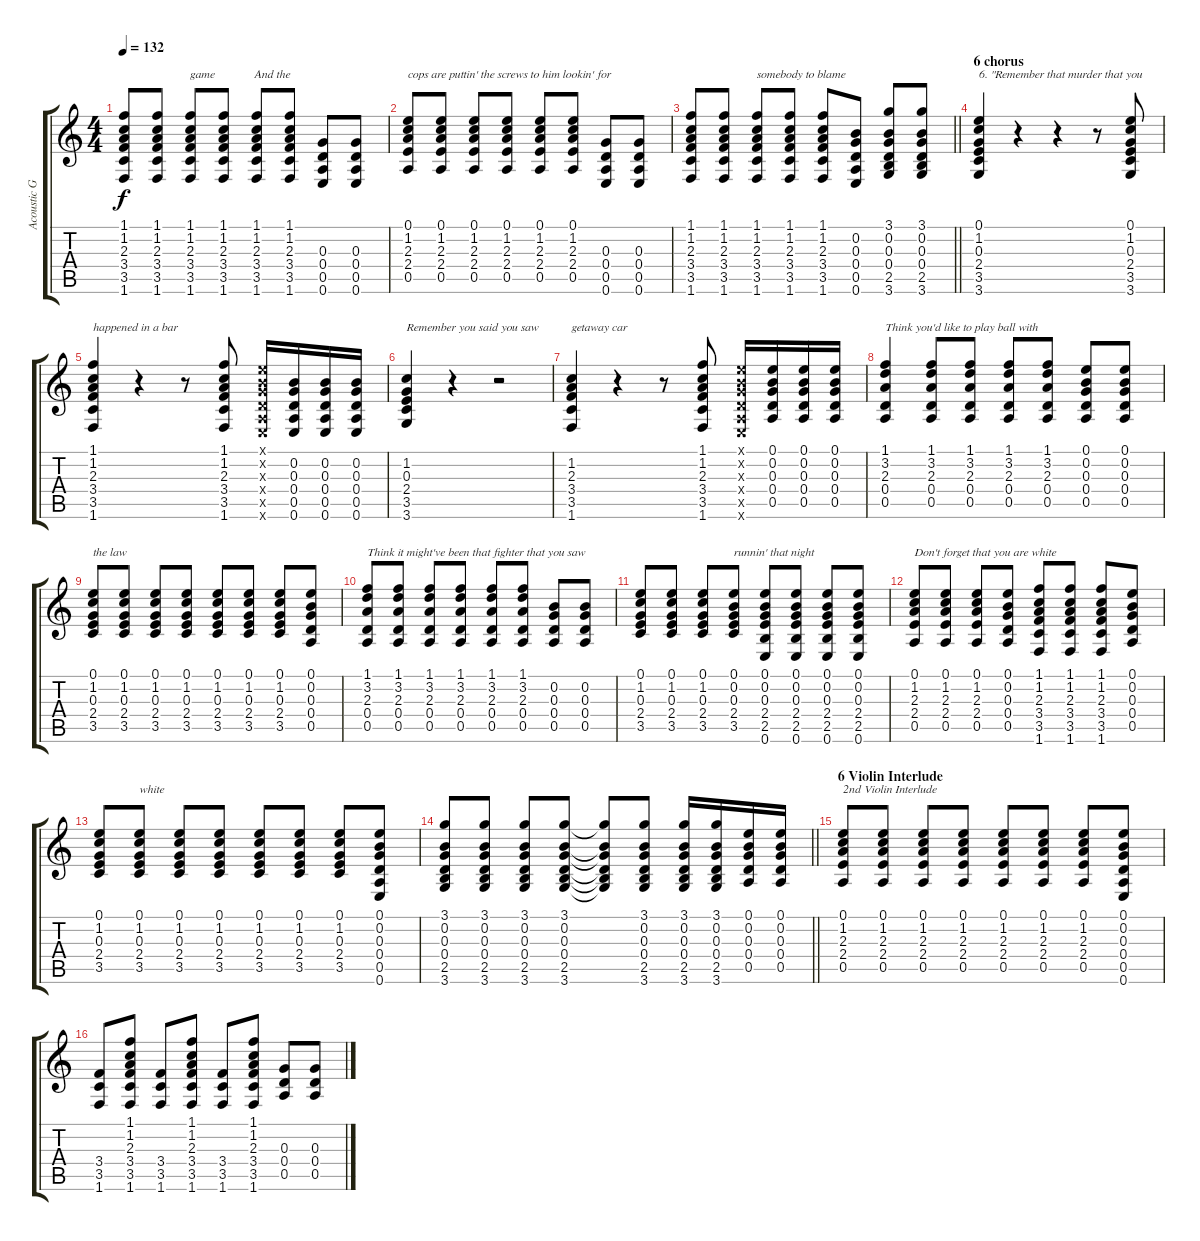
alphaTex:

\track ("Acoustic Guitar" "Acoustic G") {instrument acousticguitarnylon}
\staff {score tabs}
\tuning (E4 B3 G3 D3 A2 E2) {hide}
\ts (4 4)
\tempo 132
\clef g2
\ks c
(1.1 1.2 2.3 3.4 3.5 1.6).8{dy f} (1.1 1.2 2.3 3.4 3.5 1.6).8 (1.1 1.2 2.3 3.4 3.5 1.6).8{txt "game             And the"} (1.1 1.2 2.3 3.4 3.5 1.6).8 (1.1 1.2 2.3 3.4 3.5 1.6).8 (1.1 1.2 2.3 3.4 3.5 1.6).8 (0.3 0.4 0.5 0.6).8 (0.3 0.4 0.5 0.6).8 |
(0.1 1.2 2.3 2.4 0.5).8{txt "cops are puttin' the screws to him lookin' for"} (0.1 1.2 2.3 2.4 0.5).8 (0.1 1.2 2.3 2.4 0.5).8 (0.1 1.2 2.3 2.4 0.5).8 (0.1 1.2 2.3 2.4 0.5).8 (0.1 1.2 2.3 2.4 0.5).8 (0.3 0.4 0.5 0.6).8 (0.3 0.4 0.5 0.6).8 |
\barLineRight lightlight
(1.1 1.2 2.3 3.4 3.5 1.6).8 (1.1 1.2 2.3 3.4 3.5 1.6).8 (1.1 1.2 2.3 3.4 3.5 1.6).8{txt "somebody to blame"} (1.1 1.2 2.3 3.4 3.5 1.6).8 (1.1 1.2 2.3 3.4 3.5 1.6).8 (0.2 0.3 0.4 0.5 0.6).8 (3.1 0.2 0.3 0.4 2.5 3.6).8 (3.1 0.2 0.3 0.4 2.5 3.6).8 |
\section ("" "6 chorus")
(0.1 1.2 0.3 2.4 3.5 3.6).4{txt "6. \"Remember that murder that you"} r.4 r.4 r.8 (0.1 1.2 0.3 2.4 3.5 3.6).8 |
(1.1 1.2 2.3 3.4 3.5 1.6).4{txt "happened in a bar"} r.4 r.8 (1.1 1.2 2.3 3.4 3.5 1.6).8 (0.1{x} 0.2{x} 0.3{x} 0.4{x} 0.5{x} 0.6{x}).16 (0.2 0.3 0.4 0.5 0.6).16 (0.2 0.3 0.4 0.5 0.6).16 (0.2 0.3 0.4 0.5 0.6).16 |
(1.2 0.3 2.4 3.5 3.6).4{txt "Remember you said you saw"} r.4 r.2 |
(1.2 2.3 3.4 3.5 1.6).4{txt "getaway car"} r.4 r.8 (1.1 1.2 2.3 3.4 3.5 1.6).8 (0.1{x} 0.2{x} 0.3{x} 0.4{x} 0.5{x} 0.6{x}).16 (0.1 0.2 0.3 0.4 0.5).16 (0.1 0.2 0.3 0.4 0.5).16 (0.1 0.2 0.3 0.4 0.5).16 |
(1.1 3.2 2.3 0.4 0.5).4{txt "Think you'd like to play ball with"} (1.1 3.2 2.3 0.4 0.5).8 (1.1 3.2 2.3 0.4 0.5).8 (1.1 3.2 2.3 0.4 0.5).8 (1.1 3.2 2.3 0.4 0.5).8 (0.1 0.2 0.3 0.4 0.5).8 (0.1 0.2 0.3 0.4 0.5).8 |
(0.1 1.2 0.3 2.4 3.5).8{txt "the law"} (0.1 1.2 0.3 2.4 3.5).8 (0.1 1.2 0.3 2.4 3.5).8 (0.1 1.2 0.3 2.4 3.5).8 (0.1 1.2 0.3 2.4 3.5).8 (0.1 1.2 0.3 2.4 3.5).8 (0.1 1.2 0.3 2.4 3.5).8 (0.1 0.2 0.3 0.4 0.5).8 |
(1.1 3.2 2.3 0.4 0.5).8{txt "Think it might've been that fighter that you saw"} (1.1 3.2 2.3 0.4 0.5).8 (1.1 3.2 2.3 0.4 0.5).8 (1.1 3.2 2.3 0.4 0.5).8 (1.1 3.2 2.3 0.4 0.5).8 (1.1 3.2 2.3 0.4 0.5).8 (0.2 0.3 0.4 0.5).8 (0.2 0.3 0.4 0.5).8 |
(0.1 1.2 0.3 2.4 3.5).8 (0.1 1.2 0.3 2.4 3.5).8 (0.1 1.2 0.3 2.4 3.5).8 (0.1 0.2 0.3 2.4 3.5).8{txt "runnin' that night"} (0.1 0.2 0.3 2.4 2.5 0.6).8 (0.1 0.2 0.3 2.4 2.5 0.6).8 (0.1 0.2 0.3 2.4 2.5 0.6).8 (0.1 0.2 0.3 2.4 2.5 0.6).8 |
(0.1 1.2 2.3 2.4 0.5).8{txt "Don't forget that you are white"} (0.1 1.2 2.3 2.4 0.5).8 (0.1 1.2 2.3 2.4 0.5).8 (0.1 0.2 0.3 0.4 0.5).8 (1.1 1.2 2.3 3.4 3.5 1.6).8 (1.1 1.2 2.3 3.4 3.5 1.6).8 (1.1 1.2 2.3 3.4 3.5 1.6).8 (0.1 0.2 0.3 0.4 0.5).8 |
(0.1 1.2 0.3 2.4 3.5).8 (0.1 1.2 0.3 2.4 3.5).8{txt "white"} (0.1 1.2 0.3 2.4 3.5).8 (0.1 1.2 0.3 2.4 3.5).8 (0.1 1.2 0.3 2.4 3.5).8 (0.1 1.2 0.3 2.4 3.5).8 (0.1 1.2 0.3 2.4 3.5).8 (0.1 0.2 0.3 0.4 0.5 0.6).8 |
\barLineRight lightlight
(3.1 0.2 0.3 0.4 2.5 3.6).8 (3.1 0.2 0.3 0.4 2.5 3.6).8 (3.1 0.2 0.3 0.4 2.5 3.6).8 (3.1 0.2 0.3 0.4 2.5 3.6).8 (3.1{t} 0.2{t} 0.3{t} 0.4{t} 2.5{t} 3.6{t}).8 (3.1 0.2 0.3 0.4 2.5 3.6).8 (3.1 0.2 0.3 0.4 2.5 3.6).16 (3.1 0.2 0.3 0.4 2.5 3.6).16 (0.1 0.2 0.3 0.4 0.5).16 (0.1 0.2 0.3 0.4 0.5).16 |
\section ("" "6 Violin Interlude")
(0.1 1.2 2.3 2.4 0.5).8{txt "2nd Violin Interlude"} (0.1 1.2 2.3 2.4 0.5).8 (0.1 1.2 2.3 2.4 0.5).8 (0.1 1.2 2.3 2.4 0.5).8 (0.1 1.2 2.3 2.4 0.5).8 (0.1 1.2 2.3 2.4 0.5).8 (0.1 1.2 2.3 2.4 0.5).8 (0.1 0.2 0.3 0.4 0.5 0.6).8 |
(3.4 3.5 1.6).8 (1.1 1.2 2.3 3.4 3.5 1.6).8 (3.4 3.5 1.6).8 (1.1 1.2 2.3 3.4 3.5 1.6).8 (3.4 3.5 1.6).8 (1.1 1.2 2.3 3.4 3.5 1.6).8 (0.3 0.4 0.5).8 (0.3 0.4 0.5).8
